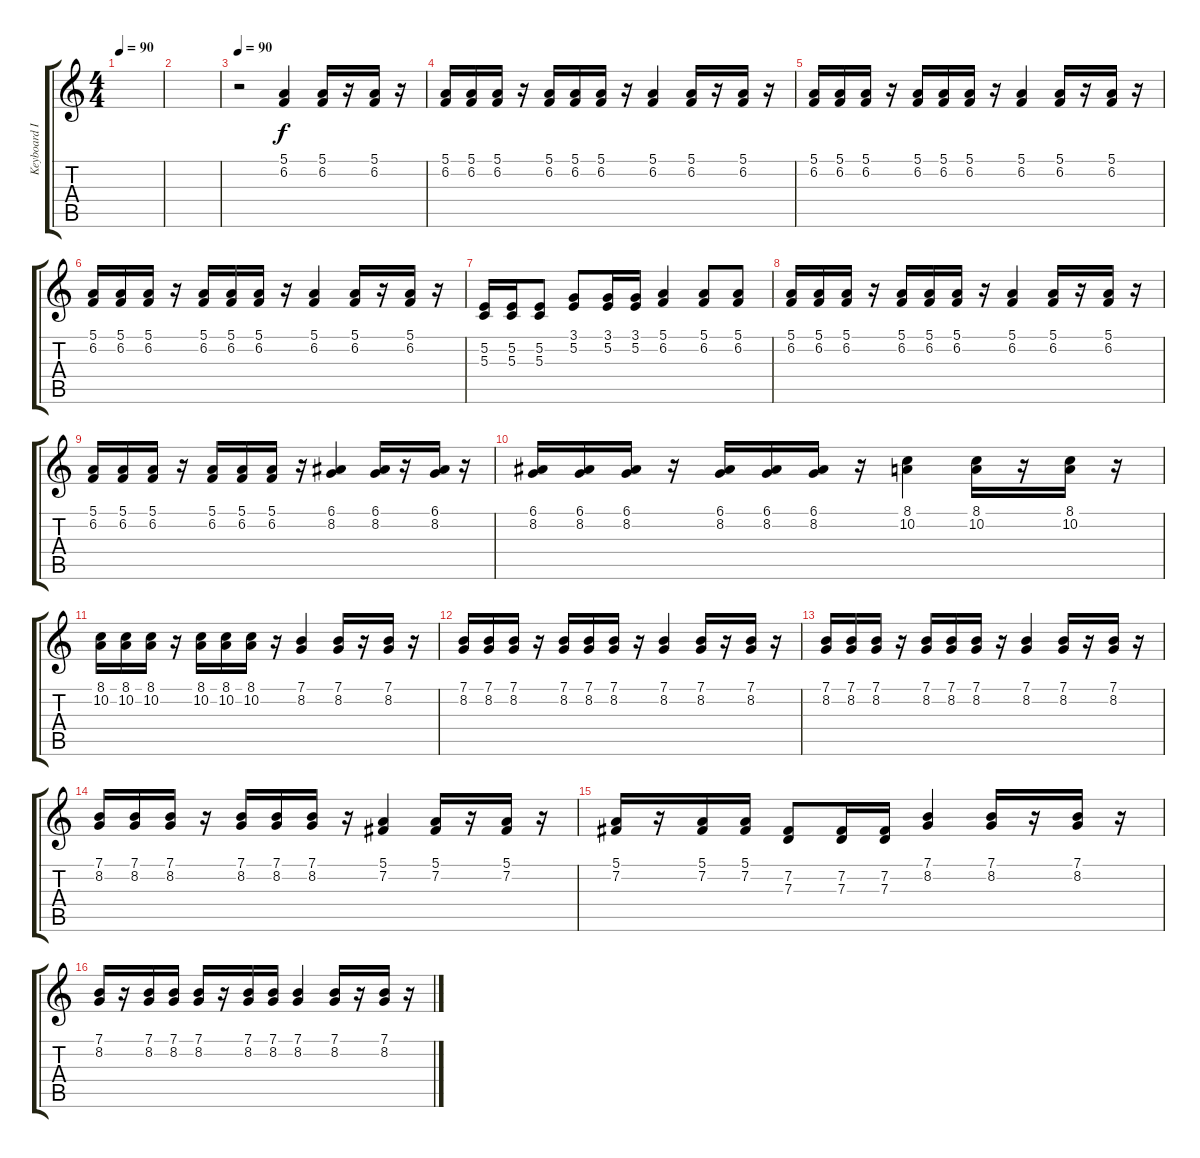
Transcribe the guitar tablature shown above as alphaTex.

\track ("Keyboard I" "Keyboard I") {instrument fx5brightness}
\staff {score tabs}
\tuning (E4 B3 G3 D3 A2 E2) {hide}
\ts (4 4)
\tempo 90
\clef g2
\ks c
|
|
\tempo 90
r.2{volume 11 instrument stringensemble1} (5.1 6.2).4 (5.1 6.2).16 r.16 (5.1 6.2).16 r.16 |
(5.1 6.2).16 (5.1 6.2).16 (5.1 6.2).16 r.16 (5.1 6.2).16 (5.1 6.2).16 (5.1 6.2).16 r.16 (5.1 6.2).4 (5.1 6.2).16 r.16 (5.1 6.2).16 r.16 |
(5.1 6.2).16 (5.1 6.2).16 (5.1 6.2).16 r.16 (5.1 6.2).16 (5.1 6.2).16 (5.1 6.2).16 r.16 (5.1 6.2).4 (5.1 6.2).16 r.16 (5.1 6.2).16 r.16 |
(5.1 6.2).16 (5.1 6.2).16 (5.1 6.2).16 r.16 (5.1 6.2).16 (5.1 6.2).16 (5.1 6.2).16 r.16 (5.1 6.2).4 (5.1 6.2).16 r.16 (5.1 6.2).16 r.16 |
(5.2 5.3).16 (5.2 5.3).16 (5.2 5.3).8 (3.1 5.2).8 (3.1 5.2).16 (3.1 5.2).16 (5.1 6.2).4 (5.1 6.2).8 (5.1 6.2).8 |
(5.1 6.2).16 (5.1 6.2).16 (5.1 6.2).16 r.16 (5.1 6.2).16 (5.1 6.2).16 (5.1 6.2).16 r.16 (5.1 6.2).4 (5.1 6.2).16 r.16 (5.1 6.2).16 r.16 |
(5.1 6.2).16 (5.1 6.2).16 (5.1 6.2).16 r.16 (5.1 6.2).16 (5.1 6.2).16 (5.1 6.2).16 r.16 (6.1 8.2).4 (6.1 8.2).16 r.16 (6.1 8.2).16 r.16 |
(6.1 8.2).16 (6.1 8.2).16 (6.1 8.2).16 r.16 (6.1 8.2).16 (6.1 8.2).16 (6.1 8.2).16 r.16 (8.1 10.2).4 (8.1 10.2).16 r.16 (8.1 10.2).16 r.16 |
(8.1 10.2).16 (8.1 10.2).16 (8.1 10.2).16 r.16 (8.1 10.2).16 (8.1 10.2).16 (8.1 10.2).16 r.16 (7.1 8.2).4 (7.1 8.2).16 r.16 (7.1 8.2).16 r.16 |
(7.1 8.2).16 (7.1 8.2).16 (7.1 8.2).16 r.16 (7.1 8.2).16 (7.1 8.2).16 (7.1 8.2).16 r.16 (7.1 8.2).4 (7.1 8.2).16 r.16 (7.1 8.2).16 r.16 |
(7.1 8.2).16 (7.1 8.2).16 (7.1 8.2).16 r.16 (7.1 8.2).16 (7.1 8.2).16 (7.1 8.2).16 r.16 (7.1 8.2).4 (7.1 8.2).16 r.16 (7.1 8.2).16 r.16 |
(7.1 8.2).16 (7.1 8.2).16 (7.1 8.2).16 r.16 (7.1 8.2).16 (7.1 8.2).16 (7.1 8.2).16 r.16 (5.1 7.2).4 (5.1 7.2).16 r.16 (5.1 7.2).16 r.16 |
(5.1 7.2).16 r.16 (5.1 7.2).16 (5.1 7.2).16 (7.2 7.3).8 (7.2 7.3).16 (7.2 7.3).16 (7.1 8.2).4 (7.1 8.2).16 r.16 (7.1 8.2).16 r.16 |
(7.1 8.2).16 r.16 (7.1 8.2).16 (7.1 8.2).16 (7.1 8.2).16 r.16 (7.1 8.2).16 (7.1 8.2).16 (7.1 8.2).4 (7.1 8.2).16 r.16 (7.1 8.2).16 r.16
